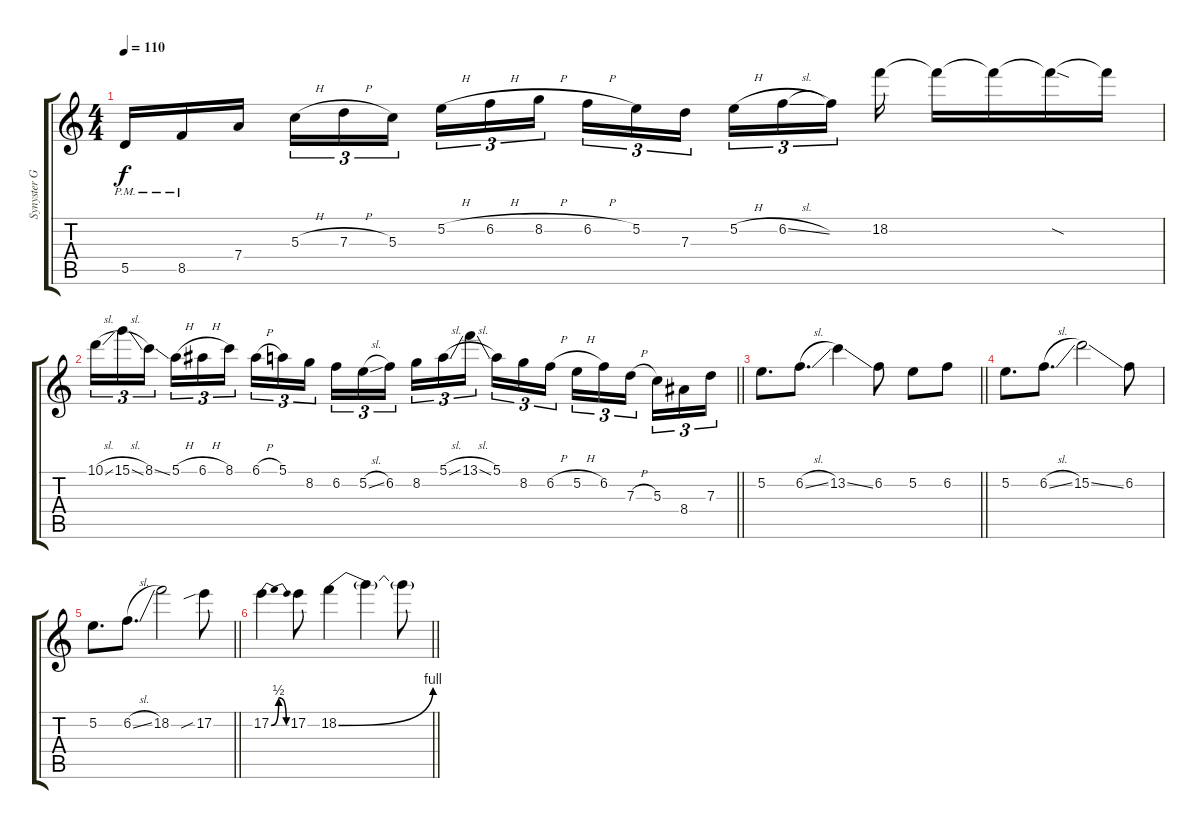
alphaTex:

\track ("Synyster Gates - Lead" "Synyster G") {instrument overdrivenguitar}
\staff {score tabs}
\tuning (E4 B3 G3 D3 A2 D2) {hide}
\ts (4 4)
\tempo 110
\clef g2
\ks c
5.5{pm}.16{dy f} 8.5{pm}.16 7.4.16{beam splitsecondary} 5.3{h}.16{tu (3 2)} 7.3{h}.16{tu (3 2)} 5.3.16{tu (3 2) beam splitsecondary} 5.2{h}.16{tu (3 2)} 6.2{h}.16{tu (3 2)} 8.2{h}.16{tu (3 2) beam splitsecondary} 6.2{h}.16{tu (3 2)} 5.2.16{tu (3 2)} 7.3.16{tu (3 2) beam splitsecondary} 5.2{h}.16{tu (3 2)} 6.2{sl}.16{tu (3 2)} 6.2{t}.16{tu (3 2) beam splitsecondary} 18.2.16 18.2{t}.16 18.2{t}.16 18.2{sod t}.16 18.2{t}.16 |
\barLineRight lightlight
10.1{sl}.16{tu (3 2)} 15.1{sl}.16{tu (3 2)} 8.1{ss}.16{tu (3 2) beam splitsecondary} 5.1{h}.16{tu (3 2)} 6.1{h}.16{tu (3 2)} 8.1.16{tu (3 2)} 6.1{h}.16{tu (3 2)} 5.1.16{tu (3 2)} 8.2.16{tu (3 2) beam splitsecondary} 6.2.16{tu (3 2)} 5.2{sl}.16{tu (3 2)} 6.2.16{tu (3 2)} 8.2.16{tu (3 2)} 5.1{sl}.16{tu (3 2)} 13.1{sl}.16{tu (3 2) beam splitsecondary} 5.1.16{tu (3 2)} 8.2.16{tu (3 2)} 6.2{h}.16{tu (3 2)} 5.2{h}.16{tu (3 2)} 6.2.16{tu (3 2)} 7.3{h}.16{tu (3 2) beam splitsecondary} 5.3.16{tu (3 2)} 8.4.16{tu (3 2)} 7.3.16{tu (3 2)} |
\barLineRight lightlight
5.2.8{d balance 0} 6.2{sl}.8{d} 13.2{ss}.4 6.2.8 5.2.8 6.2.8 |
5.2.8{d} 6.2{sl}.8{d} 15.2{ss}.2 6.2.8 |
\barLineRight lightlight
5.2.8{d} 6.2{sl}.8{d} 18.2.2 17.2{sib}.8 |
\barLineRight lightlight
17.2{be (bendrelease 0 0 26 2 51 2 60 0)}.4 17.2.8 18.2{be (bend 0 0 60 4)}.4 18.2{t}.4 18.2{t}.8
